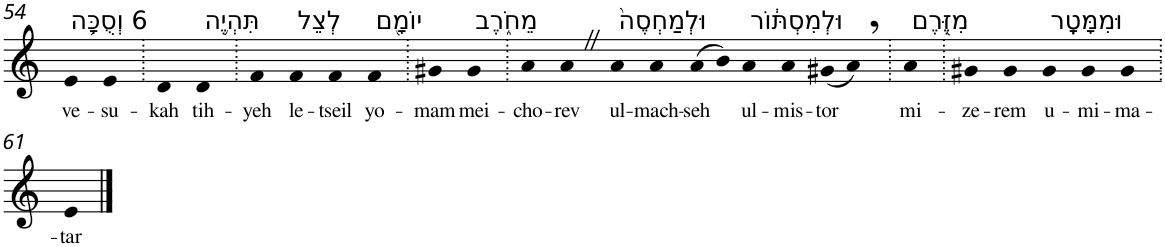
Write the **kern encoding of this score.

**kern	**text
*part1	*part1
*staff1	*staff1
*I"Piano	*
*I'Pno	*
!!LO:PB:g=z
*clefG2	*
*k[]	*
=54	=54
!LO:TX:a:t=6 וְסֻכָּ֛ה	!
!	!LO:LY:b
4e	ve-
!	!LO:LY:b
4e	-su-
=55.	=55.
!	!LO:LY:b
4d	-kah
!LO:TX:a:t=תִּהְיֶ֥ה	!
!	!LO:LY:b
4d	tih-
=56.	=56.
!	!LO:LY:b
4f	-yeh
!LO:TX:a:t=לְצֵל	!
!	!LO:LY:b
4f	le-
!	!LO:LY:b
4f	-tseil
!LO:TX:a:t=יוֹמָ֖ם	!
!	!LO:LY:b
4f	yo-
=57.	=57.
!	!LO:LY:b
4g#X	-mam
!LO:TX:a:t=מֵחֹ֑רֶב	!
!	!LO:LY:b
4g#	mei-
=58.	=58.
!	!LO:LY:b
4a	-cho-
!	!LO:LY:b
4aZ	-rev
!LO:TX:a:t=וּלְמַחְסֶה֙	!
!	!LO:LY:b
4a	ul-
!	!LO:LY:b
4a	-mach-
!	!LO:LY:b
(8a	-seh
8b)	.
!LO:TX:a:t=וּלְמִסְתּ֔וֹר	!
!	!LO:LY:b
4a	ul-
!	!LO:LY:b
4a	-mis-
!	!LO:LY:b
(8g#X	-tor
8a,)	.
=59.	=59.
!LO:TX:a:t=מִזֶּ֖רֶם	!
!	!LO:LY:b
4a	mi-
=60.	=60.
!	!LO:LY:b
4g#X	-ze-
!	!LO:LY:b
4g#	-rem
!LO:TX:a:t=וּמִמָּטָֽר	!
!	!LO:LY:b
4g#	u-
!	!LO:LY:b
4g#	-mi-
!	!LO:LY:b
4g#	-ma-
!!LO:LB:g=z
=61.	=61.
!	!LO:LY:b
4e	-tar
==	==
*-	*-
